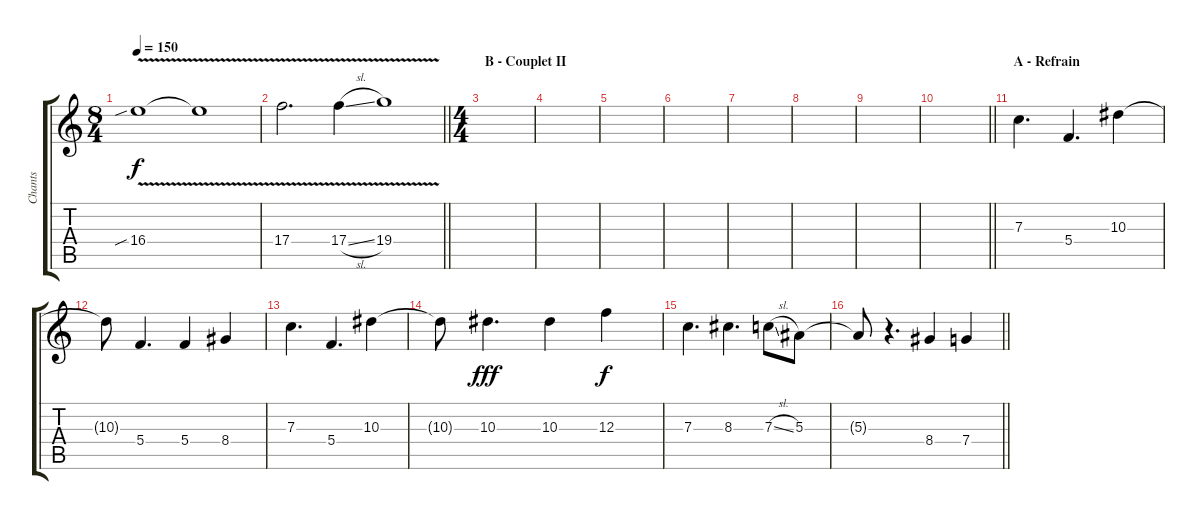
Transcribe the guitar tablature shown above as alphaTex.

\track ("Chants" "Chants") {instrument distortionguitar}
\staff {score tabs}
\tuning (D4 A3 F3 C3 G2 C2) {hide}
\ts (8 4)
\tempo 150
\clef g2
\ks c
16.4{v sib}.1{dy f} 16.4{t}.1 |
\barLineRight lightlight
17.4{v}.2{d} 17.4{v sl}.4 19.4{v}.1 |
\ts (4 4)
\section ("" "B - Couplet II")
|
|
|
|
|
|
|
\barLineRight lightlight
|
\section ("" "A - Refrain")
7.3.4{d} 5.4.4{d} 10.3.4 |
10.3{t}.8 5.4.4{d} 5.4.4 8.4.4 |
7.3.4{d} 5.4.4{d} 10.3.4 |
10.3{t}.8 10.3.4{d dy fff} 10.3.4 12.3.4{dy f} |
7.3.4{d} 8.3.4{d} 7.3{sl}.8 5.3.8 |
\barLineRight lightlight
5.3{t}.8 r.4{d} 8.4.4 7.4.4
